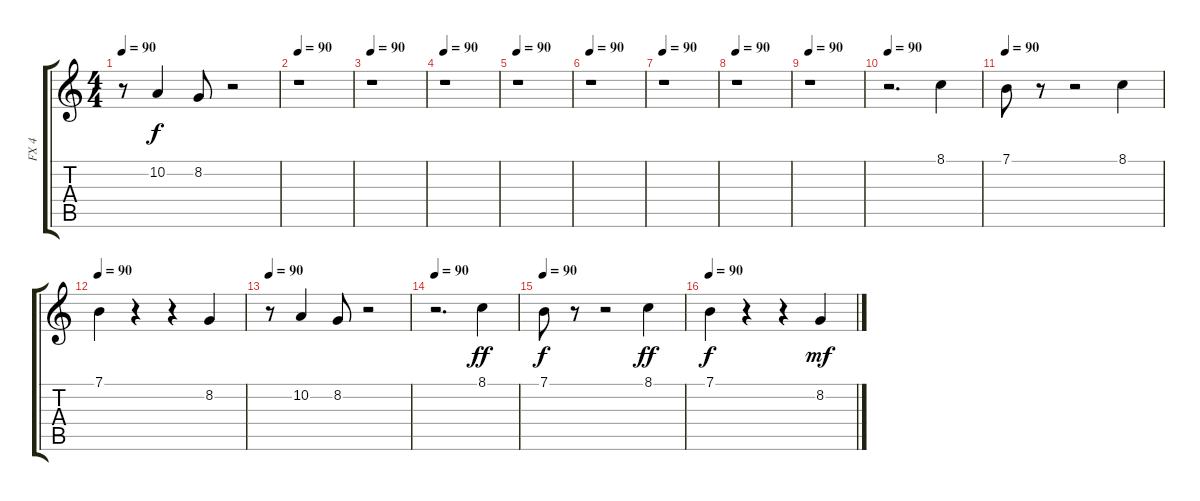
\track ("FX 4" "FX 4") {instrument pad1newage}
\staff {score tabs}
\tuning (E4 B3 G3 D3 A2 E2) {hide}
\ts (4 4)
\tempo 90
\clef g2
\ks c
r.8{dy f} 10.2.4 8.2.8 r.2 |
\tempo 90
r.1 |
\tempo 90
r.1 |
\tempo 90
r.1 |
\tempo 90
r.1 |
\tempo 90
r.1 |
\tempo 90
r.1 |
\tempo 90
r.1 |
\tempo 90
r.1 |
\tempo 90
r.2{d} 8.1.4 |
\tempo 90
7.1.8 r.8 r.2 8.1.4 |
\tempo 90
7.1.4 r.4 r.4 8.2.4 |
\tempo 90
r.8 10.2.4 8.2.8 r.2 |
\tempo 90
r.2{d} 8.1.4{dy ff} |
\tempo 90
7.1.8{dy f} r.8 r.2 8.1.4{dy ff} |
\tempo 90
7.1.4{dy f} r.4 r.4 8.2.4{dy mf}
